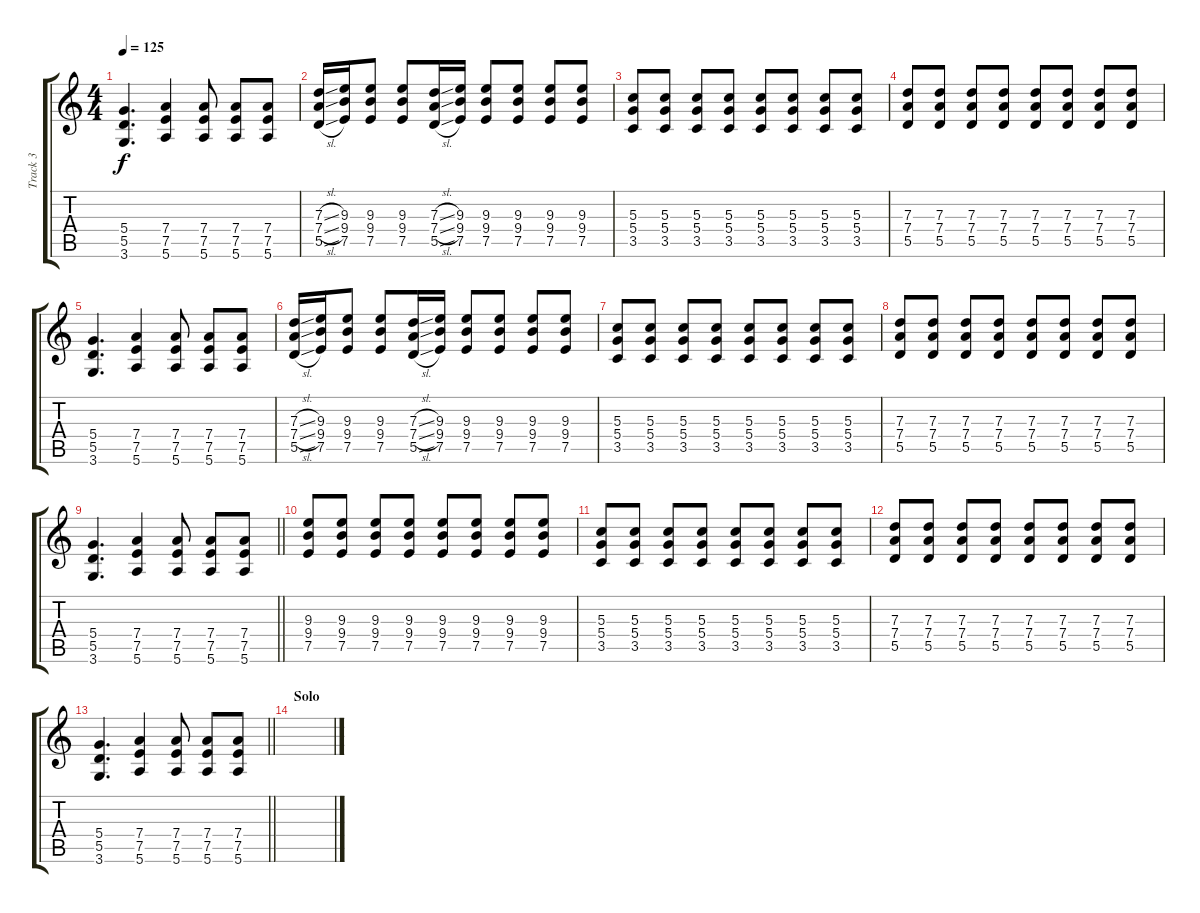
\track ("Track 3" "Track 3") {instrument distortionguitar}
\staff {score tabs}
\tuning (E4 B3 G3 D3 A2 E2) {hide}
\ts (4 4)
\tempo 125
\clef g2
\ks c
(5.4 5.5 3.6).4{d dy f} (7.4 7.5 5.6).4 (7.4 7.5 5.6).8 (7.4 7.5 5.6).8 (7.4 7.5 5.6).8 |
(7.3{sl} 7.4{sl} 5.5{sl}).16 (9.3 9.4 7.5).16 (9.3 9.4 7.5).8 (9.3 9.4 7.5).8 (7.3{sl} 7.4{sl} 5.5{sl}).16 (9.3 9.4 7.5).16 (9.3 9.4 7.5).8 (9.3 9.4 7.5).8 (9.3 9.4 7.5).8 (9.3 9.4 7.5).8 |
(5.3 5.4 3.5).8 (5.3 5.4 3.5).8 (5.3 5.4 3.5).8 (5.3 5.4 3.5).8 (5.3 5.4 3.5).8 (5.3 5.4 3.5).8 (5.3 5.4 3.5).8 (5.3 5.4 3.5).8 |
(7.3 7.4 5.5).8 (7.3 7.4 5.5).8 (7.3 7.4 5.5).8 (7.3 7.4 5.5).8 (7.3 7.4 5.5).8 (7.3 7.4 5.5).8 (7.3 7.4 5.5).8 (7.3 7.4 5.5).8 |
(5.4 5.5 3.6).4{d} (7.4 7.5 5.6).4 (7.4 7.5 5.6).8 (7.4 7.5 5.6).8 (7.4 7.5 5.6).8 |
(7.3{sl} 7.4{sl} 5.5{sl}).16 (9.3 9.4 7.5).16 (9.3 9.4 7.5).8 (9.3 9.4 7.5).8 (7.3{sl} 7.4{sl} 5.5{sl}).16 (9.3 9.4 7.5).16 (9.3 9.4 7.5).8 (9.3 9.4 7.5).8 (9.3 9.4 7.5).8 (9.3 9.4 7.5).8 |
(5.3 5.4 3.5).8 (5.3 5.4 3.5).8 (5.3 5.4 3.5).8 (5.3 5.4 3.5).8 (5.3 5.4 3.5).8 (5.3 5.4 3.5).8 (5.3 5.4 3.5).8 (5.3 5.4 3.5).8 |
(7.3 7.4 5.5).8 (7.3 7.4 5.5).8 (7.3 7.4 5.5).8 (7.3 7.4 5.5).8 (7.3 7.4 5.5).8 (7.3 7.4 5.5).8 (7.3 7.4 5.5).8 (7.3 7.4 5.5).8 |
\barLineRight lightlight
(5.4 5.5 3.6).4{d} (7.4 7.5 5.6).4 (7.4 7.5 5.6).8 (7.4 7.5 5.6).8 (7.4 7.5 5.6).8 |
(9.3 9.4 7.5).8 (9.3 9.4 7.5).8 (9.3 9.4 7.5).8 (9.3 9.4 7.5).8 (9.3 9.4 7.5).8 (9.3 9.4 7.5).8 (9.3 9.4 7.5).8 (9.3 9.4 7.5).8 |
(5.3 5.4 3.5).8 (5.3 5.4 3.5).8 (5.3 5.4 3.5).8 (5.3 5.4 3.5).8 (5.3 5.4 3.5).8 (5.3 5.4 3.5).8 (5.3 5.4 3.5).8 (5.3 5.4 3.5).8 |
(7.3 7.4 5.5).8 (7.3 7.4 5.5).8 (7.3 7.4 5.5).8 (7.3 7.4 5.5).8 (7.3 7.4 5.5).8 (7.3 7.4 5.5).8 (7.3 7.4 5.5).8 (7.3 7.4 5.5).8 |
\barLineRight lightlight
(5.4 5.5 3.6).4{d} (7.4 7.5 5.6).4 (7.4 7.5 5.6).8 (7.4 7.5 5.6).8 (7.4 7.5 5.6).8 |
\section ("" "Solo")
